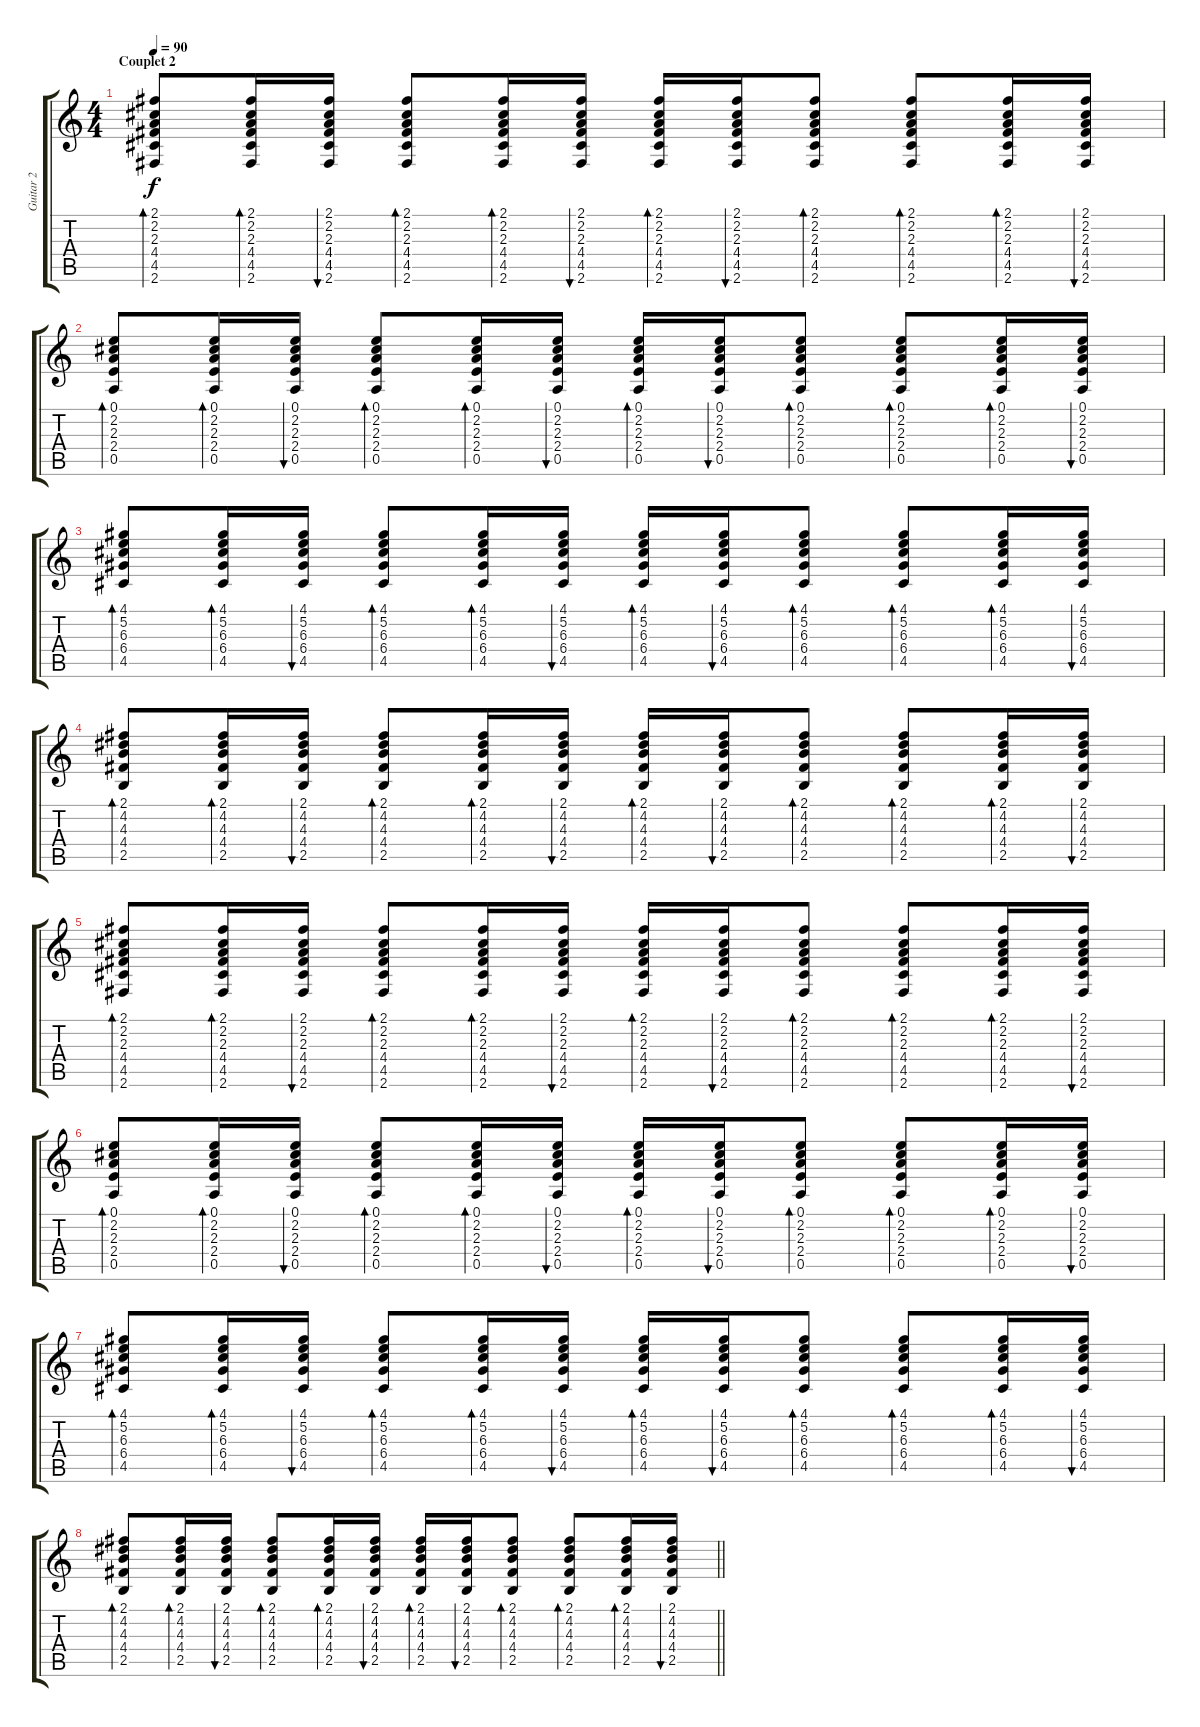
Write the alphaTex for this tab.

\track ("Guitar 2" "Guitar 2") {instrument acousticguitarsteel}
\staff {score tabs}
\tuning (E4 B3 G3 D3 A2 E2) {hide}
\ts (4 4)
\section ("" "Couplet 2")
\tempo 90
\clef g2
\ks c
(2.1 2.2 2.3 4.4 4.5 2.6).8{bd 30 dy f} (2.1 2.2 2.3 4.4 4.5 2.6).16{bd 30} (2.1 2.2 2.3 4.4 4.5 2.6).16{bu 30} (2.1 2.2 2.3 4.4 4.5 2.6).8{bd 30} (2.1 2.2 2.3 4.4 4.5 2.6).16{bd 30} (2.1 2.2 2.3 4.4 4.5 2.6).16{bu 30} (2.1 2.2 2.3 4.4 4.5 2.6).16{bd 30} (2.1 2.2 2.3 4.4 4.5 2.6).16{bu 30} (2.1 2.2 2.3 4.4 4.5 2.6).8{bd 30} (2.1 2.2 2.3 4.4 4.5 2.6).8{bd 30} (2.1 2.2 2.3 4.4 4.5 2.6).16{bd 30} (2.1 2.2 2.3 4.4 4.5 2.6).16{bu 30} |
(0.1 2.2 2.3 2.4 0.5).8{bd 30} (0.1 2.2 2.3 2.4 0.5).16{bd 30} (0.1 2.2 2.3 2.4 0.5).16{bu 30} (0.1 2.2 2.3 2.4 0.5).8{bd 30} (0.1 2.2 2.3 2.4 0.5).16{bd 30} (0.1 2.2 2.3 2.4 0.5).16{bu 30} (0.1 2.2 2.3 2.4 0.5).16{bd 30} (0.1 2.2 2.3 2.4 0.5).16{bu 30} (0.1 2.2 2.3 2.4 0.5).8{bd 30} (0.1 2.2 2.3 2.4 0.5).8{bd 30} (0.1 2.2 2.3 2.4 0.5).16{bd 30} (0.1 2.2 2.3 2.4 0.5).16{bu 30} |
(4.1 5.2 6.3 6.4 4.5).8{bd 30} (4.1 5.2 6.3 6.4 4.5).16{bd 30} (4.1 5.2 6.3 6.4 4.5).16{bu 30} (4.1 5.2 6.3 6.4 4.5).8{bd 30} (4.1 5.2 6.3 6.4 4.5).16{bd 30} (4.1 5.2 6.3 6.4 4.5).16{bu 30} (4.1 5.2 6.3 6.4 4.5).16{bd 30} (4.1 5.2 6.3 6.4 4.5).16{bu 30} (4.1 5.2 6.3 6.4 4.5).8{bd 30} (4.1 5.2 6.3 6.4 4.5).8{bd 30} (4.1 5.2 6.3 6.4 4.5).16{bd 30} (4.1 5.2 6.3 6.4 4.5).16{bu 30} |
(2.1 4.2 4.3 4.4 2.5).8{bd 30} (2.1 4.2 4.3 4.4 2.5).16{bd 30} (2.1 4.2 4.3 4.4 2.5).16{bu 30} (2.1 4.2 4.3 4.4 2.5).8{bd 30} (2.1 4.2 4.3 4.4 2.5).16{bd 30} (2.1 4.2 4.3 4.4 2.5).16{bu 30} (2.1 4.2 4.3 4.4 2.5).16{bd 30} (2.1 4.2 4.3 4.4 2.5).16{bu 30} (2.1 4.2 4.3 4.4 2.5).8{bd 30} (2.1 4.2 4.3 4.4 2.5).8{bd 30} (2.1 4.2 4.3 4.4 2.5).16{bd 30} (2.1 4.2 4.3 4.4 2.5).16{bu 30} |
(2.1 2.2 2.3 4.4 4.5 2.6).8{bd 30} (2.1 2.2 2.3 4.4 4.5 2.6).16{bd 30} (2.1 2.2 2.3 4.4 4.5 2.6).16{bu 30} (2.1 2.2 2.3 4.4 4.5 2.6).8{bd 30} (2.1 2.2 2.3 4.4 4.5 2.6).16{bd 30} (2.1 2.2 2.3 4.4 4.5 2.6).16{bu 30} (2.1 2.2 2.3 4.4 4.5 2.6).16{bd 30} (2.1 2.2 2.3 4.4 4.5 2.6).16{bu 30} (2.1 2.2 2.3 4.4 4.5 2.6).8{bd 30} (2.1 2.2 2.3 4.4 4.5 2.6).8{bd 30} (2.1 2.2 2.3 4.4 4.5 2.6).16{bd 30} (2.1 2.2 2.3 4.4 4.5 2.6).16{bu 30} |
(0.1 2.2 2.3 2.4 0.5).8{bd 30} (0.1 2.2 2.3 2.4 0.5).16{bd 30} (0.1 2.2 2.3 2.4 0.5).16{bu 30} (0.1 2.2 2.3 2.4 0.5).8{bd 30} (0.1 2.2 2.3 2.4 0.5).16{bd 30} (0.1 2.2 2.3 2.4 0.5).16{bu 30} (0.1 2.2 2.3 2.4 0.5).16{bd 30} (0.1 2.2 2.3 2.4 0.5).16{bu 30} (0.1 2.2 2.3 2.4 0.5).8{bd 30} (0.1 2.2 2.3 2.4 0.5).8{bd 30} (0.1 2.2 2.3 2.4 0.5).16{bd 30} (0.1 2.2 2.3 2.4 0.5).16{bu 30} |
(4.1 5.2 6.3 6.4 4.5).8{bd 30} (4.1 5.2 6.3 6.4 4.5).16{bd 30} (4.1 5.2 6.3 6.4 4.5).16{bu 30} (4.1 5.2 6.3 6.4 4.5).8{bd 30} (4.1 5.2 6.3 6.4 4.5).16{bd 30} (4.1 5.2 6.3 6.4 4.5).16{bu 30} (4.1 5.2 6.3 6.4 4.5).16{bd 30} (4.1 5.2 6.3 6.4 4.5).16{bu 30} (4.1 5.2 6.3 6.4 4.5).8{bd 30} (4.1 5.2 6.3 6.4 4.5).8{bd 30} (4.1 5.2 6.3 6.4 4.5).16{bd 30} (4.1 5.2 6.3 6.4 4.5).16{bu 30} |
\barLineRight lightlight
(2.1 4.2 4.3 4.4 2.5).8{bd 30} (2.1 4.2 4.3 4.4 2.5).16{bd 30} (2.1 4.2 4.3 4.4 2.5).16{bu 30} (2.1 4.2 4.3 4.4 2.5).8{bd 30} (2.1 4.2 4.3 4.4 2.5).16{bd 30} (2.1 4.2 4.3 4.4 2.5).16{bu 30} (2.1 4.2 4.3 4.4 2.5).16{bd 30} (2.1 4.2 4.3 4.4 2.5).16{bu 30} (2.1 4.2 4.3 4.4 2.5).8{bd 30} (2.1 4.2 4.3 4.4 2.5).8{bd 30} (2.1 4.2 4.3 4.4 2.5).16{bd 30} (2.1 4.2 4.3 4.4 2.5).16{bu 30}
